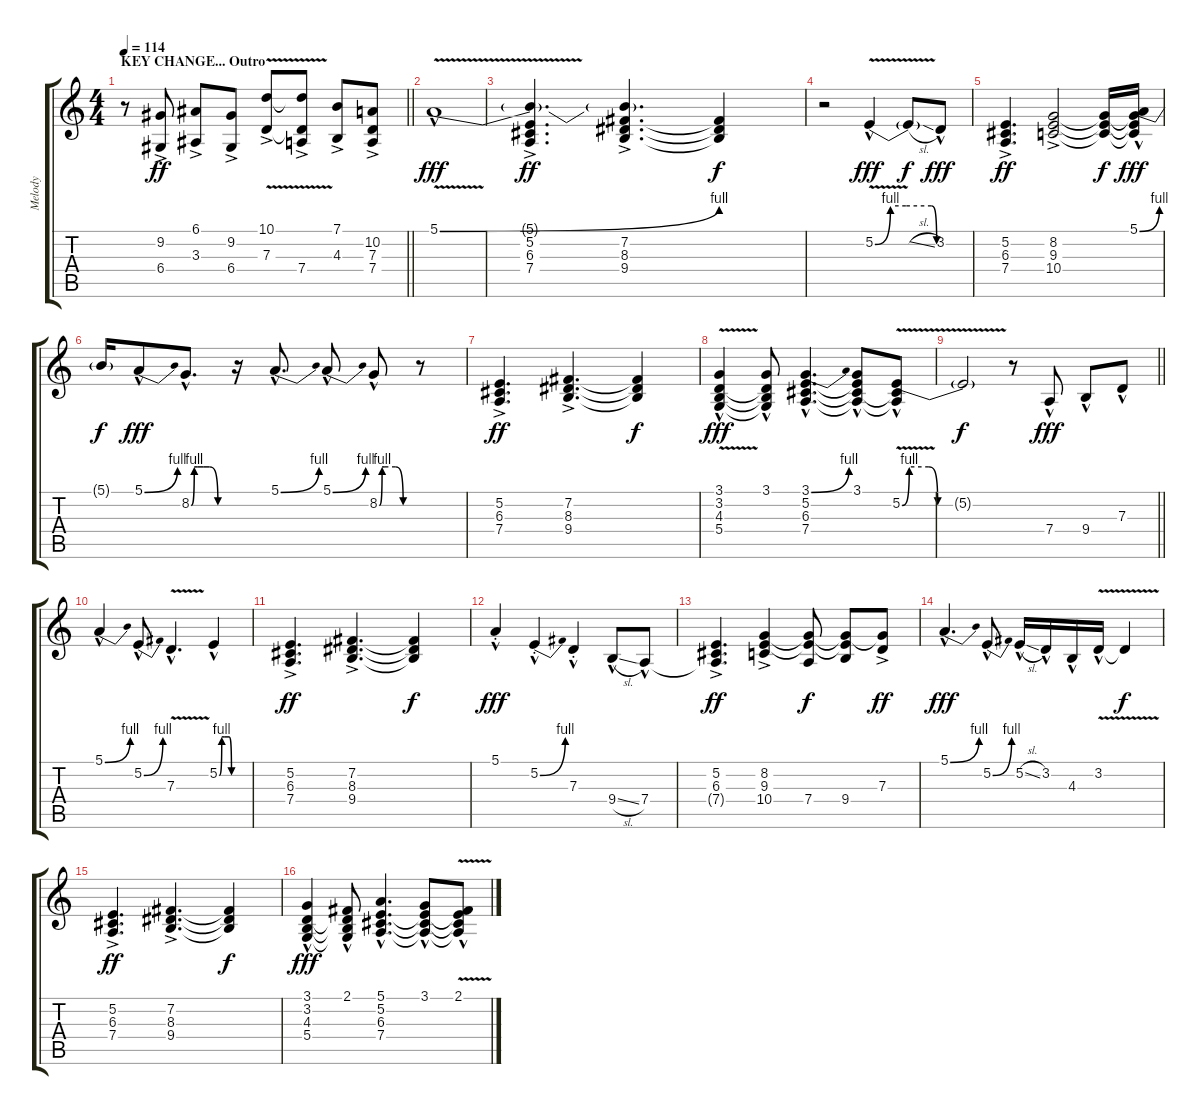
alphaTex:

\track ("Melody" "Melody") {instrument ocarina}
\staff {score tabs}
\tuning (E4 B3 G3 D3 A2 E2) {hide}
\ts (4 4)
\section ("" "KEY CHANGE... Outro")
\tempo 114
\clef g2
\barLineRight lightlight
\ks c
r.8{dy ff} (9.2{ac} 6.4).8 (6.1{ac} 3.3).8 (9.2{ac} 6.4).8 (10.1{v ac} 7.3).8 (10.1{t} 7.3{t} 7.4{ac}).8 (7.1{ac} 4.3{ac}).8 (10.2{ac} 7.3{ac} 7.4).8 |
5.1{be (bend 0 0 60 4) v hac}.1{dy fff} |
(5.1{t} 5.2{ac} 6.3 7.4).4{d dy ff} (5.1{t} 7.2{ac} 8.3 9.4).4{d} (7.2{t} 8.3{t} 9.4{t}).4{dy f} |
r.2 5.2{be (custom 0 0 15 4 30 4 55 4 60 0) v hac}.4{dy fff} 5.2{sl t}.8{dy f} 3.2{hac}.8{dy fff} |
(5.2{ac} 6.3 7.4).4{d dy ff} (8.2{ac} 9.3 10.4).2 (8.2{t} 9.3{t} 10.4{t}).16{dy f} (5.1{be (bend 0 0 60 4) hac} 8.2{t} 9.3{t} 10.4{t}).16{dy fff} |
5.1{t}.16{dy f} 5.1{be (bend 0 0 60 4) hac}.8{dy fff} 8.2{be (custom 0 0 5 4 10 4 20 4 30 4 44 0 60 0) hac}.8{d} r.16 5.1{be (bend 0 0 60 4) hac}.8{d} 5.1{be (bend 0 0 60 4) hac}.8 8.2{be (custom 0 0 5 4 10 4 30 4 44 0 60 0) hac}.8 r.8 |
(5.2{ac} 6.3 7.4).4{d dy ff} (7.2{ac} 8.3 9.4).4{d} (7.2{t} 8.3{t} 9.4{t}).4{dy f} |
(3.1{v hac} 3.2 4.3 5.4).4{dy fff} (3.1{hac} 3.2{t} 4.3{t} 5.4{t}).8 (3.1{be (bend 0 0 60 4) hac} 5.2 6.3 7.4).4{d} (3.1{hac} 5.2{t} 6.3{t} 7.4{t}).8 (5.2{be (custom 0 0 4 4 15 4 20 0 30 0 60 0) v hac} 6.3{t} 7.4{t}).8 |
\barLineRight lightlight
5.2{t}.2{dy f} r.8 7.4{hac}.8{dy fff} 9.4{hac}.8 7.3{hac}.8 |
5.1{be (bend 0 0 60 4) hac}.4 5.2{be (bend 0 0 60 4) hac}.8 7.3{v hac}.4{d} 5.2{be (custom 0 0 5 4 10 4 20 4 25 0 30 0 60 0) hac}.4 |
(5.2{ac} 6.3 7.4).4{d dy ff} (7.2{ac} 8.3 9.4).4{d} (7.2{t} 8.3{t} 9.4{t}).4{dy f} |
5.1{hac st}.4{dy fff} 5.2{be (bend 0 0 60 4) hac st}.4 7.3{hac st}.4 9.4{sl hac}.8 7.4{hac}.8 |
(5.2{ac} 6.3 7.4{t}).4{d dy ff} (8.2{ac} 9.3 10.4).4 (8.2{t} 9.3{t} 7.4).8{dy f} (8.2{t} 9.3{t} 9.4).8 (8.2{t} 7.3{ac}).8{dy ff} |
5.1{be (bend 0 0 60 4) hac}.4{d dy fff} 5.2{be (bend 0 0 60 4) hac}.8 5.2{sl hac}.16 3.2{hac}.16 4.3{hac}.16 3.2{v hac}.16 3.2{t}.4{dy f} |
(5.2{ac} 6.3 7.4).4{d dy ff} (7.2{ac} 8.3 9.4).4{d} (7.2{t} 8.3{t} 9.4{t}).4{dy f} |
(3.1{hac} 3.2 4.3 5.4).4{dy fff} (2.1{hac} 3.2{t} 4.3{t} 5.4{t}).8 (5.1{hac} 5.2 6.3 7.4).4{d} (3.1{hac} 5.2{t} 6.3{t} 7.4{t}).8 (2.1{v hac} 5.2{t} 6.3{t} 7.4{t}).8
